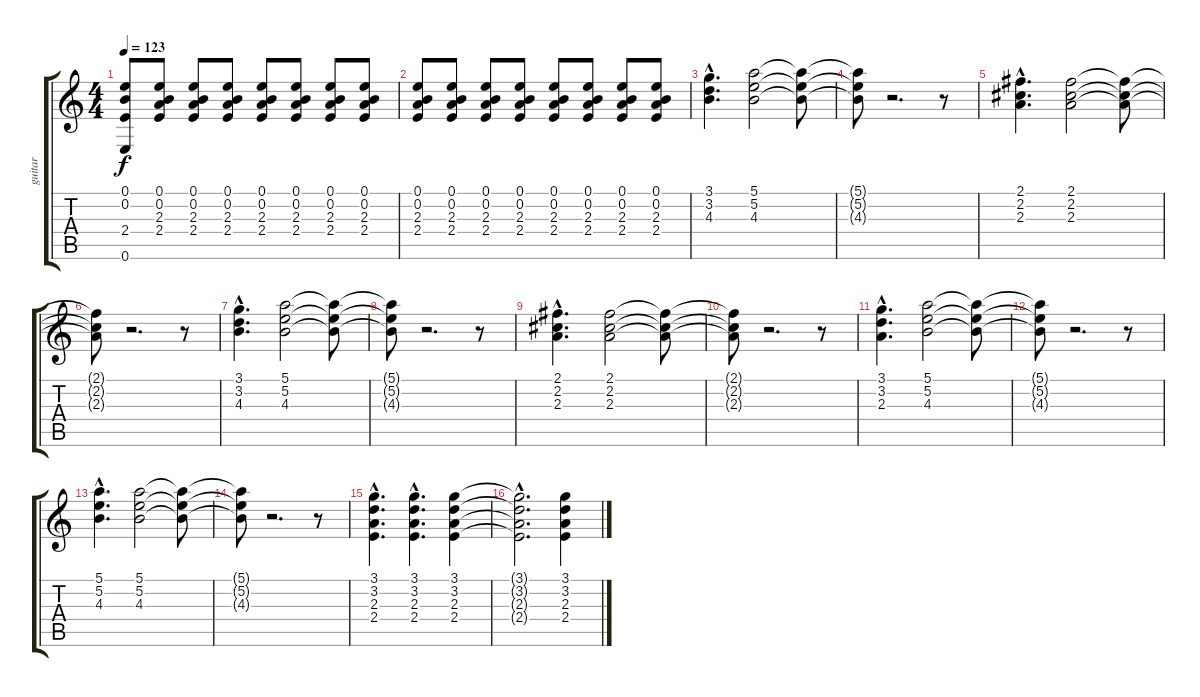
\track ("guitar" "guitar") {instrument acousticguitarsteel}
\staff {score tabs}
\tuning (E4 B3 G3 D3 A2 E2) {hide}
\ts (4 4)
\tempo 123
\clef g2
\ks c
(0.1{t} 0.2{t} 2.4{t} 0.6).8{dy f} (0.1 0.2 2.3 2.4).8 (0.1 0.2 2.3 2.4).8 (0.1 0.2 2.3 2.4).8 (0.1 0.2 2.3 2.4).8 (0.1 0.2 2.3 2.4).8 (0.1 0.2 2.3 2.4).8 (0.1 0.2 2.3 2.4).8 |
(0.1 0.2 2.3 2.4).8 (0.1 0.2 2.3 2.4).8 (0.1 0.2 2.3 2.4).8 (0.1 0.2 2.3 2.4).8 (0.1 0.2 2.3 2.4).8 (0.1 0.2 2.3 2.4).8 (0.1 0.2 2.3 2.4).8 (0.1 0.2 2.3 2.4).8 |
(3.1{hac} 3.2{hac} 4.3{hac}).4{d} (5.1 5.2 4.3).2 (5.1{t} 5.2{t} 4.3{t}).8 |
(5.1{t} 5.2{t} 4.3{t}).8 r.2{d} r.8 |
(2.1{hac} 2.2{hac} 2.3{hac}).4{d} (2.1 2.2 2.3).2 (2.1{t} 2.2{t} 2.3{t}).8 |
(2.1{t} 2.2{t} 2.3{t}).8 r.2{d} r.8 |
(3.1{hac} 3.2{hac} 4.3{hac}).4{d} (5.1 5.2 4.3).2 (5.1{t} 5.2{t} 4.3{t}).8 |
(5.1{t} 5.2{t} 4.3{t}).8 r.2{d} r.8 |
(2.1{hac} 2.2{hac} 2.3{hac}).4{d} (2.1 2.2 2.3).2 (2.1{t} 2.2{t} 2.3{t}).8 |
(2.1{t} 2.2{t} 2.3{t}).8 r.2{d} r.8 |
(3.1{hac} 3.2{hac} 2.3{hac}).4{d} (5.1 5.2 4.3).2 (5.1{t} 5.2{t} 4.3{t}).8 |
(5.1{t} 5.2{t} 4.3{t}).8 r.2{d} r.8 |
(5.1{hac} 5.2{hac} 4.3{hac}).4{d} (5.1 5.2 4.3).2 (5.1{t} 5.2{t} 4.3{t}).8 |
(5.1{t} 5.2{t} 4.3{t}).8 r.2{d} r.8 |
(3.1{hac} 3.2{hac} 2.3{hac} 2.4{hac}).4{d} (3.1{hac} 3.2{hac} 2.3{hac} 2.4{hac}).4{d} (3.1 3.2 2.3 2.4).4 |
(3.1{hac t} 3.2{hac t} 2.3{hac t} 2.4{hac t}).2{d} (3.1 3.2 2.3 2.4).4
